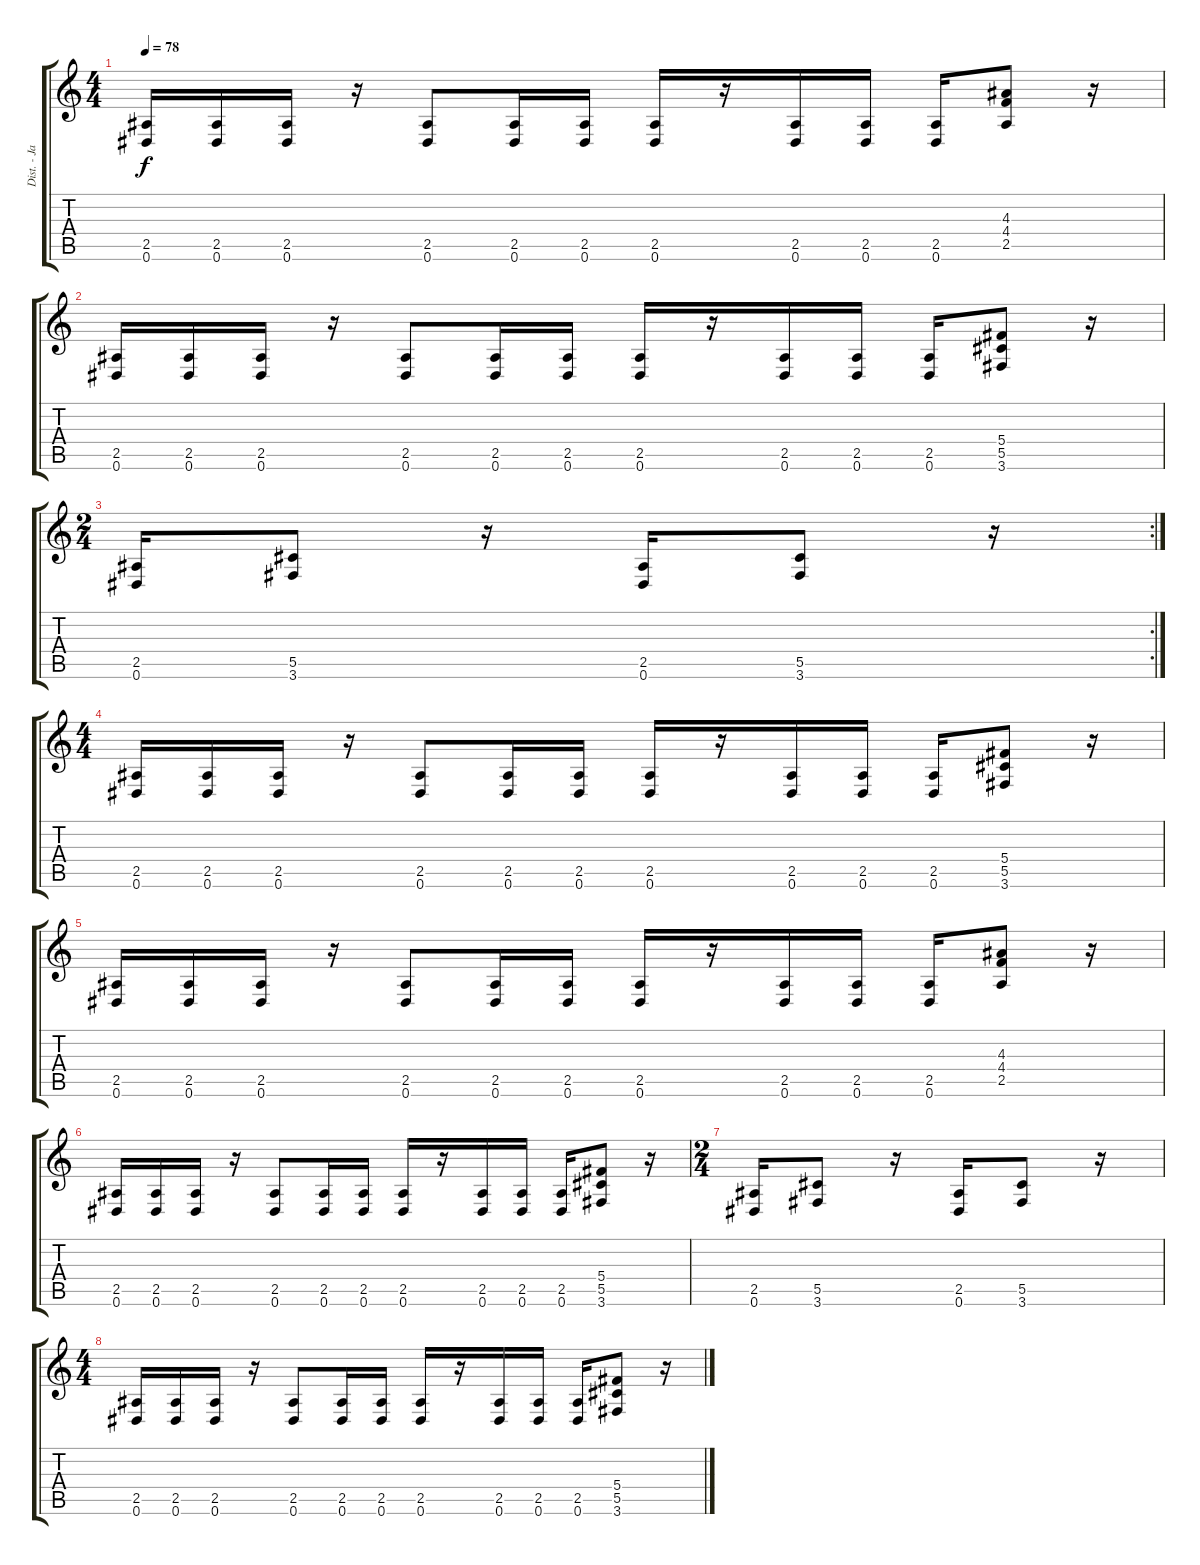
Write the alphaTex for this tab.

\track ("Dist. - James" "Dist. - Ja") {instrument distortionguitar}
\staff {score tabs}
\tuning (Eb4 Bb3 Gb3 Db3 Ab2 Eb2) {hide}
\ts (4 4)
\tempo 78
\clef g2
\ks c
(2.5 0.6).16{dy f} (2.5 0.6).16 (2.5 0.6).16 r.16 (2.5 0.6).8 (2.5 0.6).16 (2.5 0.6).16 (2.5 0.6).16 r.16 (2.5 0.6).16 (2.5 0.6).16 (2.5 0.6).16 (4.3 4.4 2.5).8 r.16 |
(2.5 0.6).16 (2.5 0.6).16 (2.5 0.6).16 r.16 (2.5 0.6).8 (2.5 0.6).16 (2.5 0.6).16 (2.5 0.6).16 r.16 (2.5 0.6).16 (2.5 0.6).16 (2.5 0.6).16 (5.4 5.5 3.6).8 r.16 |
\rc 2
\ts (2 4)
(2.5 0.6).16 (5.5 3.6).8 r.16 (2.5 0.6).16 (5.5 3.6).8 r.16 |
\ts (4 4)
(2.5 0.6).16 (2.5 0.6).16 (2.5 0.6).16 r.16 (2.5 0.6).8 (2.5 0.6).16 (2.5 0.6).16 (2.5 0.6).16 r.16 (2.5 0.6).16 (2.5 0.6).16 (2.5 0.6).16 (5.4 5.5 3.6).8 r.16 |
(2.5 0.6).16 (2.5 0.6).16 (2.5 0.6).16 r.16 (2.5 0.6).8 (2.5 0.6).16 (2.5 0.6).16 (2.5 0.6).16 r.16 (2.5 0.6).16 (2.5 0.6).16 (2.5 0.6).16 (4.3 4.4 2.5).8 r.16 |
(2.5 0.6).16 (2.5 0.6).16 (2.5 0.6).16 r.16 (2.5 0.6).8 (2.5 0.6).16 (2.5 0.6).16 (2.5 0.6).16 r.16 (2.5 0.6).16 (2.5 0.6).16 (2.5 0.6).16 (5.4 5.5 3.6).8 r.16 |
\ts (2 4)
(2.5 0.6).16 (5.5 3.6).8 r.16 (2.5 0.6).16 (5.5 3.6).8 r.16 |
\ts (4 4)
(2.5 0.6).16 (2.5 0.6).16 (2.5 0.6).16 r.16 (2.5 0.6).8 (2.5 0.6).16 (2.5 0.6).16 (2.5 0.6).16 r.16 (2.5 0.6).16 (2.5 0.6).16 (2.5 0.6).16 (5.4 5.5 3.6).8 r.16
